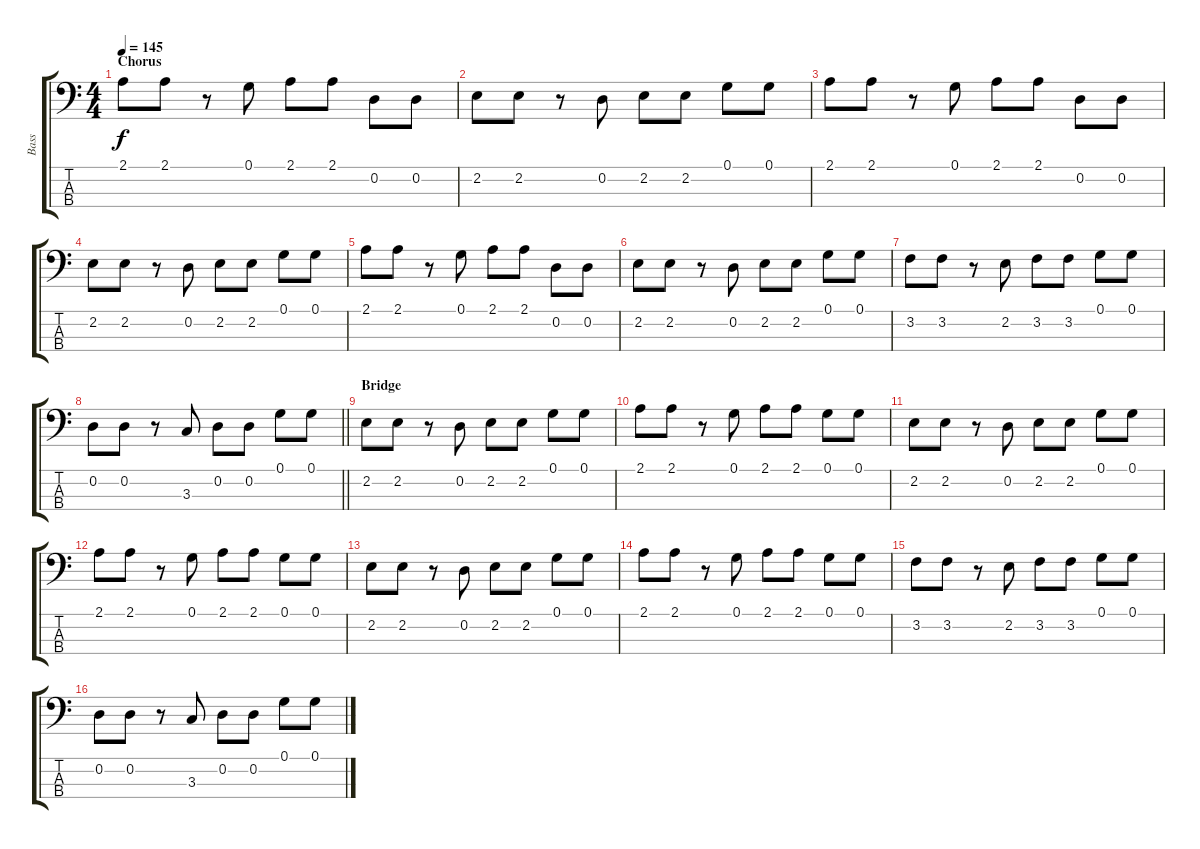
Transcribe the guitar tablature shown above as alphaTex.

\track ("Bass" "Bass") {instrument electricbasspick}
\staff {score tabs}
\tuning (G2 D2 A1 E1) {hide}
\ts (4 4)
\section ("" "Chorus")
\tempo 145
\clef f4
\ks c
2.1.8{dy f} 2.1.8 r.8 0.1.8 2.1.8 2.1.8 0.2.8 0.2.8 |
2.2.8 2.2.8 r.8 0.2.8 2.2.8 2.2.8 0.1.8 0.1.8 |
2.1.8 2.1.8 r.8 0.1.8 2.1.8 2.1.8 0.2.8 0.2.8 |
2.2.8 2.2.8 r.8 0.2.8 2.2.8 2.2.8 0.1.8 0.1.8 |
2.1.8 2.1.8 r.8 0.1.8 2.1.8 2.1.8 0.2.8 0.2.8 |
2.2.8 2.2.8 r.8 0.2.8 2.2.8 2.2.8 0.1.8 0.1.8 |
3.2.8 3.2.8 r.8 2.2.8 3.2.8 3.2.8 0.1.8 0.1.8 |
\barLineRight lightlight
0.2.8 0.2.8 r.8 3.3.8 0.2.8 0.2.8 0.1.8 0.1.8 |
\section ("" "Bridge")
2.2.8 2.2.8 r.8 0.2.8 2.2.8 2.2.8 0.1.8 0.1.8 |
2.1.8 2.1.8 r.8 0.1.8 2.1.8 2.1.8 0.1.8 0.1.8 |
2.2.8 2.2.8 r.8 0.2.8 2.2.8 2.2.8 0.1.8 0.1.8 |
2.1.8 2.1.8 r.8 0.1.8 2.1.8 2.1.8 0.1.8 0.1.8 |
2.2.8 2.2.8 r.8 0.2.8 2.2.8 2.2.8 0.1.8 0.1.8 |
2.1.8 2.1.8 r.8 0.1.8 2.1.8 2.1.8 0.1.8 0.1.8 |
3.2.8 3.2.8 r.8 2.2.8 3.2.8 3.2.8 0.1.8 0.1.8 |
0.2.8 0.2.8 r.8 3.3.8 0.2.8 0.2.8 0.1.8 0.1.8
